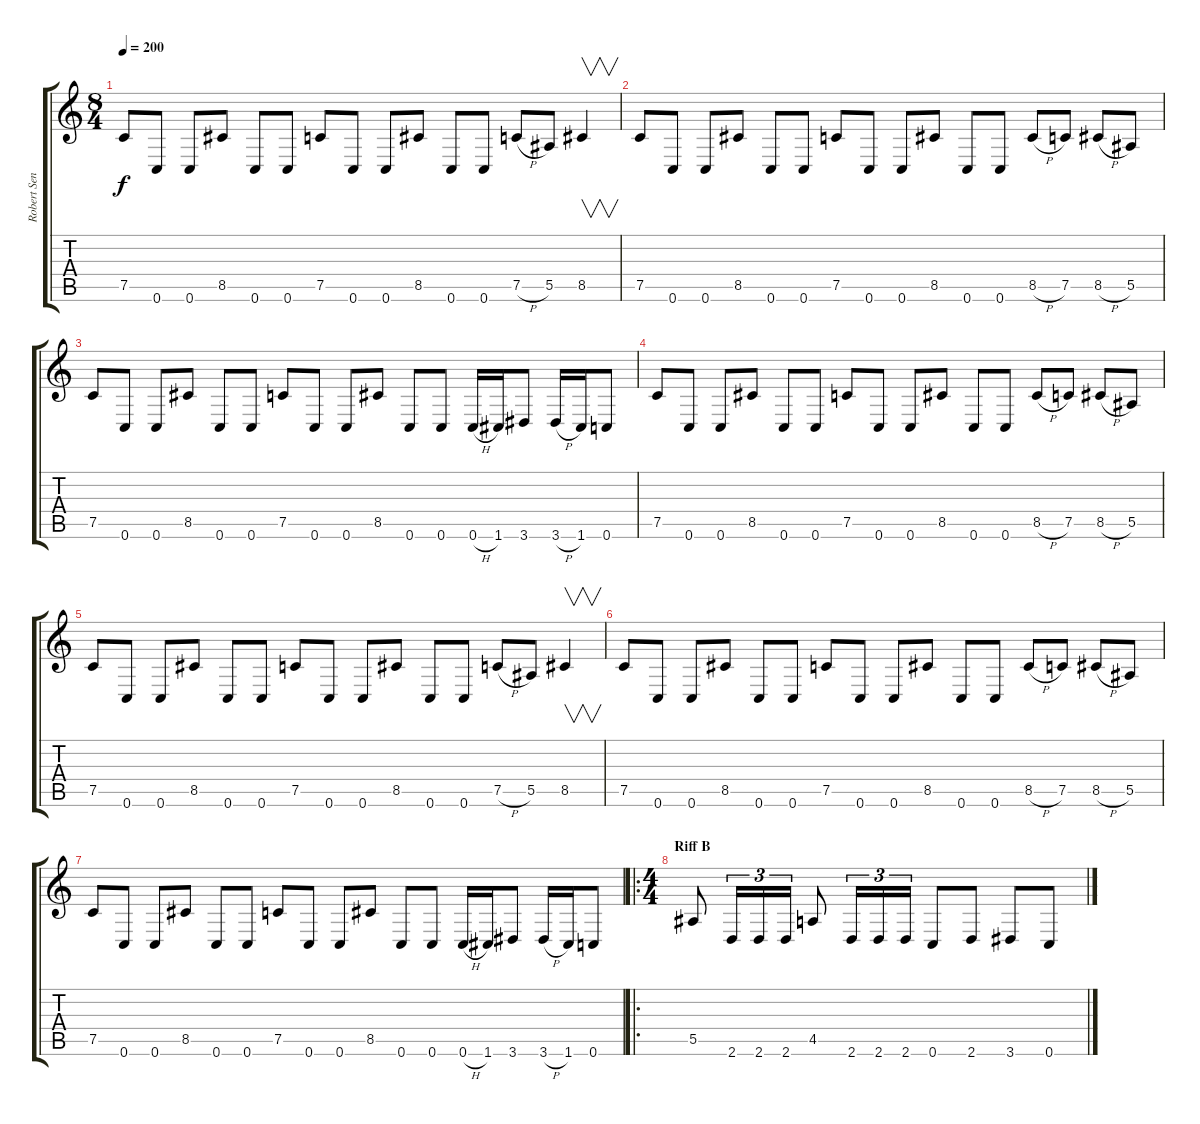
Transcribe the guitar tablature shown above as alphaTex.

\track ("Robert Senneback" "Robert Sen") {instrument distortionguitar}
\staff {score tabs}
\tuning (C4 G3 Eb3 Bb2 F2 C2) {hide}
\ts (8 4)
\tempo 200
\clef g2
\ks c
7.5.8{dy f} 0.6.8 0.6.8 8.5.8 0.6.8 0.6.8 7.5.8 0.6.8 0.6.8 8.5.8 0.6.8 0.6.8 7.5{h}.8 5.5.8 8.5.4{v} |
7.5.8 0.6.8 0.6.8 8.5.8 0.6.8 0.6.8 7.5.8 0.6.8 0.6.8 8.5.8 0.6.8 0.6.8 8.5{h}.8 7.5.8 8.5{h}.8 5.5.8 |
7.5.8 0.6.8 0.6.8 8.5.8 0.6.8 0.6.8 7.5.8 0.6.8 0.6.8 8.5.8 0.6.8 0.6.8 0.6{h}.16 1.6.16 3.6.8 3.6{h}.16 1.6.16 0.6.8 |
7.5.8 0.6.8 0.6.8 8.5.8 0.6.8 0.6.8 7.5.8 0.6.8 0.6.8 8.5.8 0.6.8 0.6.8 8.5{h}.8 7.5.8 8.5{h}.8 5.5.8 |
7.5.8 0.6.8 0.6.8 8.5.8 0.6.8 0.6.8 7.5.8 0.6.8 0.6.8 8.5.8 0.6.8 0.6.8 7.5{h}.8 5.5.8 8.5.4{v} |
7.5.8 0.6.8 0.6.8 8.5.8 0.6.8 0.6.8 7.5.8 0.6.8 0.6.8 8.5.8 0.6.8 0.6.8 8.5{h}.8 7.5.8 8.5{h}.8 5.5.8 |
7.5.8 0.6.8 0.6.8 8.5.8 0.6.8 0.6.8 7.5.8 0.6.8 0.6.8 8.5.8 0.6.8 0.6.8 0.6{h}.16 1.6.16 3.6.8 3.6{h}.16 1.6.16 0.6.8 |
\ro
\ts (4 4)
\section ("" "Riff B")
5.5.8 2.6.16{tu (3 2)} 2.6.16{tu (3 2)} 2.6.16{tu (3 2)} 4.5.8 2.6.16{tu (3 2)} 2.6.16{tu (3 2)} 2.6.16{tu (3 2)} 0.6.8 2.6.8 3.6.8 0.6.8
